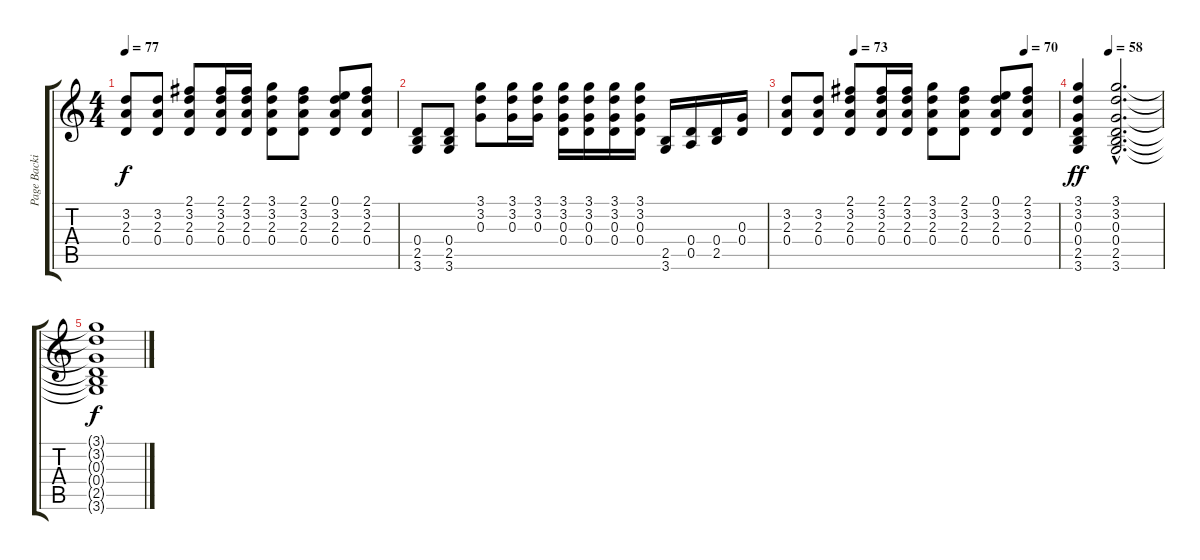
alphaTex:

\track ("Page Backing" "Page Backi") {instrument acousticguitarsteel}
\staff {score tabs}
\tuning (E4 B3 G3 D3 A2 E2) {hide}
\ts (4 4)
\tempo 77
\clef g2
\ks c
(3.2 2.3 0.4).8{dy f} (3.2 2.3 0.4).8 (2.1 3.2 2.3 0.4).8 (2.1 3.2 2.3 0.4).16 (2.1 3.2 2.3 0.4).16 (3.1 3.2 2.3 0.4).8 (2.1 3.2 2.3 0.4).8 (0.1 3.2 2.3 0.4).8 (2.1 3.2 2.3 0.4).8 |
(0.4 2.5 3.6).8 (0.4 2.5 3.6).8 (3.1 3.2 0.3).8 (3.1 3.2 0.3).16 (3.1 3.2 0.3).16 (3.1 3.2 0.3 0.4).16 (3.1 3.2 0.3 0.4).16 (3.1 3.2 0.3 0.4).16 (3.1 3.2 0.3 0.4).16 (2.5 3.6).16 (0.4 0.5).16 (0.4 2.5).16 (0.3 0.4).16 |
\tempo (73 0.25)
\tempo (70 0.875)
(3.2 2.3 0.4).8 (3.2 2.3 0.4).8 (2.1 3.2 2.3 0.4).8 (2.1 3.2 2.3 0.4).16 (2.1 3.2 2.3 0.4).16 (3.1 3.2 2.3 0.4).8 (2.1 3.2 2.3 0.4).8 (0.1 3.2 2.3 0.4).8 (2.1 3.2 2.3 0.4).8 |
\tempo (58 0.375)
(3.1 3.2 0.3 0.4 2.5 3.6).4{dy ff} (3.1{hac} 3.2{hac} 0.3{hac} 0.4{hac} 2.5{hac} 3.6{hac}).2{d} |
(3.1{t} 3.2{t} 0.3{t} 0.4{t} 2.5{t} 3.6{t}).1{dy f}
